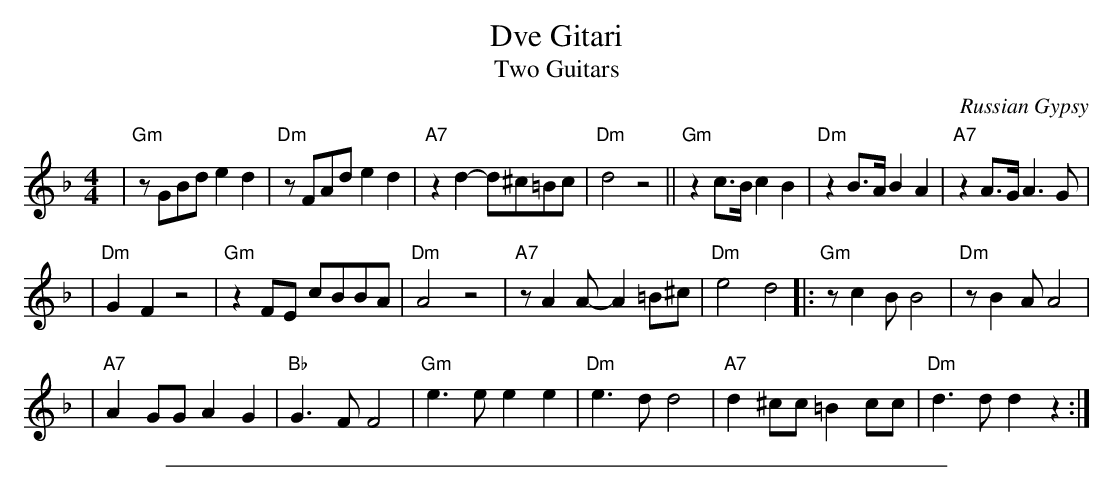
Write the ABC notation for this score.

X:1
T: Dve Gitari
T: Two Guitars
O: Russian Gypsy
M: 4/4
L: 1/8
K: Dm
| "Gm"zGBd e2d2 \
| "Dm"zFAd e2d2 \
| "A7"z2d2- d^c=Bc \
| "Dm"d4 z4 \
|| "Gm"z2c>B c2B2 \
| "Dm"z2B>A B2A2 \
| "A7"z2A>G A3G |
| "Dm"G2F2 z4 \
| "Gm"z2FE cBBA \
| "Dm"A4 z4 \
| "A7"zA2A- A2=B^c \
| "Dm"e4 d4 \
|: "Gm"zc2B B4 \
| "Dm"zB2A A4 |
| "A7"A2GG A2G2 \
| "Bb"G3F F4 \
| "Gm"e3e e2e2 \
| "Dm"e3d d4 \
| "A7"d2^cc =B2cc \
| "Dm"d3d d2z2 :|
